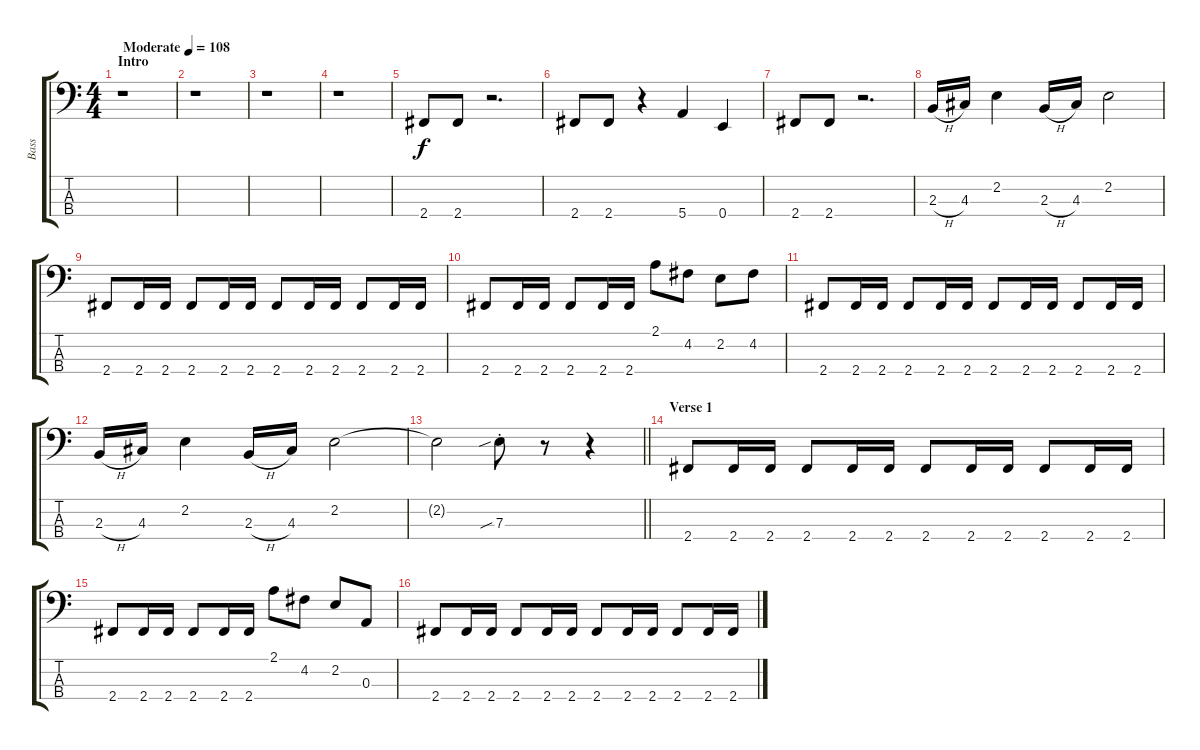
\track ("Bass" "Bass") {instrument electricbassfinger}
\staff {score tabs}
\tuning (G2 D2 A1 E1) {hide}
\ts (4 4)
\section ("" "Intro")
\tempo (108 "Moderate")
\clef f4
\ks c
r.1{dy f instrument electricbassfinger} |
r.1 |
r.1 |
r.1 |
2.4.8 2.4.8 r.2{d} |
2.4.8 2.4.8 r.4 5.4.4 0.4.4 |
2.4.8 2.4.8 r.2{d} |
2.3{h}.16 4.3.16 2.2.4 2.3{h}.16 4.3.16 2.2.2 |
2.4.8 2.4.16 2.4.16 2.4.8 2.4.16 2.4.16 2.4.8 2.4.16 2.4.16 2.4.8 2.4.16 2.4.16 |
2.4.8 2.4.16 2.4.16 2.4.8 2.4.16 2.4.16 2.1.8 4.2.8 2.2.8 4.2.8 |
2.4.8 2.4.16 2.4.16 2.4.8 2.4.16 2.4.16 2.4.8 2.4.16 2.4.16 2.4.8 2.4.16 2.4.16 |
2.3{h}.16 4.3.16 2.2.4 2.3{h}.16 4.3.16 2.2.2 |
\barLineRight lightlight
2.2{t}.2 7.3{sib st}.8 r.8 r.4 |
\section ("" "Verse 1")
2.4.8 2.4.16 2.4.16 2.4.8 2.4.16 2.4.16 2.4.8 2.4.16 2.4.16 2.4.8 2.4.16 2.4.16 |
2.4.8 2.4.16 2.4.16 2.4.8 2.4.16 2.4.16 2.1.8 4.2.8 2.2.8 0.3.8 |
2.4.8 2.4.16 2.4.16 2.4.8 2.4.16 2.4.16 2.4.8 2.4.16 2.4.16 2.4.8 2.4.16 2.4.16
